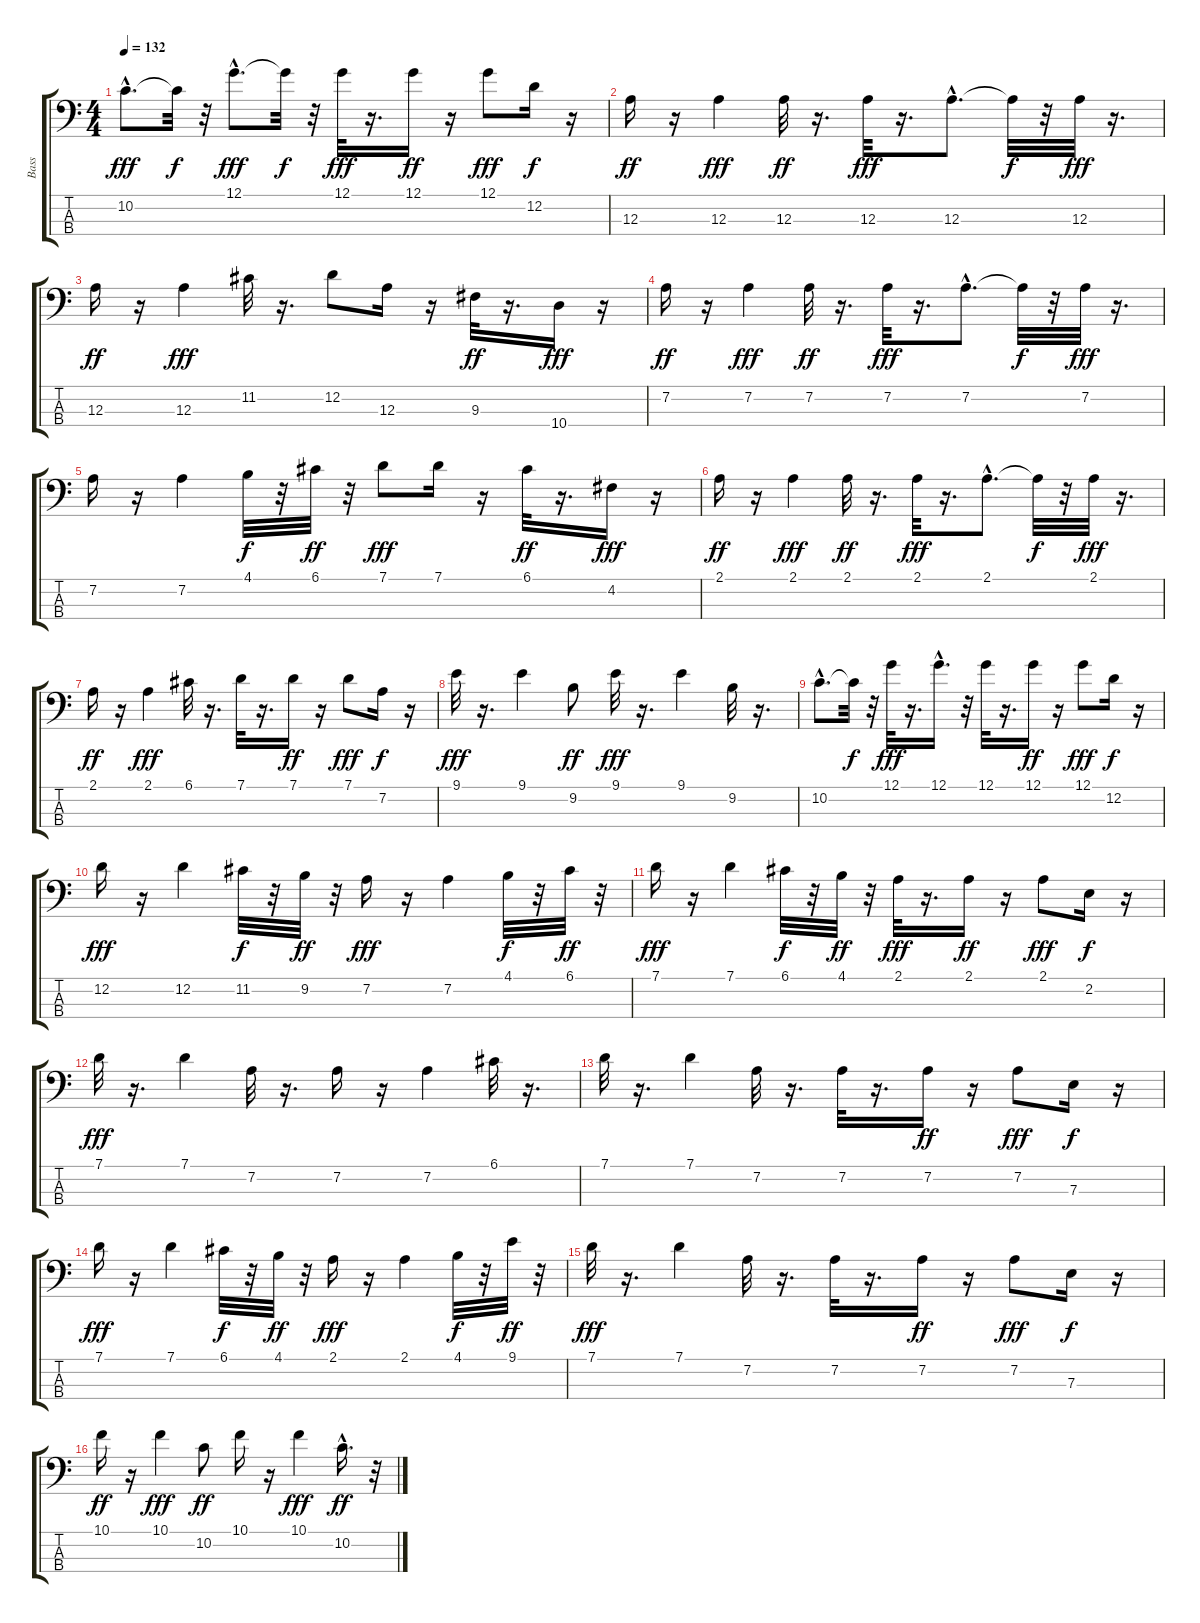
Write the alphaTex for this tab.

\track ("Bass" "Bass") {instrument electricbassfinger}
\staff {score tabs}
\tuning (G2 D2 A1 E1) {hide}
\ts (4 4)
\tempo 132
\clef f4
\ks c
10.2{hac}.8{d dy fff} 10.2{t}.32{dy f} r.32 12.1{hac}.8{d dy fff} 12.1{t}.32{dy f} r.32 12.1.32{dy fff} r.16{d} 12.1.16{dy ff} r.16 12.1.8{dy fff} 12.2.16{dy f} r.16 |
12.3.16{dy ff} r.16 12.3.4{dy fff} 12.3.32{dy ff} r.16{d} 12.3.32{dy fff} r.16{d} 12.3{hac}.8{d} 12.3{t}.32{dy f} r.32 12.3.32{dy fff} r.16{d} |
12.3.16{dy ff} r.16 12.3.4{dy fff} 11.2.32 r.16{d} 12.2.8 12.3.16 r.16 9.3.32{dy ff} r.16{d} 10.4.16{dy fff} r.16 |
7.2.16{dy ff} r.16 7.2.4{dy fff} 7.2.32{dy ff} r.16{d} 7.2.32{dy fff} r.16{d} 7.2{hac}.8{d} 7.2{t}.32{dy f} r.32 7.2.32{dy fff} r.16{d} |
7.2.16 r.16 7.2.4 4.1.32{dy f} r.32 6.1.32{dy ff} r.32 7.1.8{dy fff} 7.1.16 r.16 6.1.32{dy ff} r.16{d} 4.2.16{dy fff} r.16 |
2.1.16{dy ff} r.16 2.1.4{dy fff} 2.1.32{dy ff} r.16{d} 2.1.32{dy fff} r.16{d} 2.1{hac}.8{d} 2.1{t}.32{dy f} r.32 2.1.32{dy fff} r.16{d} |
2.1.16{dy ff} r.16 2.1.4{dy fff} 6.1.32 r.16{d} 7.1.32 r.16{d} 7.1.16{dy ff} r.16 7.1.8{dy fff} 7.2.16{dy f} r.16 |
9.1.32{dy fff} r.16{d} 9.1.4 9.2.8{dy ff} 9.1.32{dy fff} r.16{d} 9.1.4 9.2.32 r.16{d} |
10.2{hac}.8{d} 10.2{t}.32{dy f} r.32 12.1.32{dy fff} r.16{d} 12.1{hac}.16{d} r.32 12.1.32 r.16{d} 12.1.16{dy ff} r.16 12.1.8{dy fff} 12.2.16{dy f} r.16 |
12.2.16{dy fff} r.16 12.2.4 11.2.32{dy f} r.32 9.2.32{dy ff} r.32 7.2.16{dy fff} r.16 7.2.4 4.1.32{dy f} r.32 6.1.32{dy ff} r.32 |
7.1.16{dy fff} r.16 7.1.4 6.1.32{dy f} r.32 4.1.32{dy ff} r.32 2.1.32{dy fff} r.16{d} 2.1.16{dy ff} r.16 2.1.8{dy fff} 2.2.16{dy f} r.16 |
7.1.32{dy fff} r.16{d} 7.1.4 7.2.32 r.16{d} 7.2.16 r.16 7.2.4 6.1.32 r.16{d} |
7.1.32 r.16{d} 7.1.4 7.2.32 r.16{d} 7.2.32 r.16{d} 7.2.16{dy ff} r.16 7.2.8{dy fff} 7.3.16{dy f} r.16 |
7.1.16{dy fff} r.16 7.1.4 6.1.32{dy f} r.32 4.1.32{dy ff} r.32 2.1.16{dy fff} r.16 2.1.4 4.1.32{dy f} r.32 9.1.32{dy ff} r.32 |
7.1.32{dy fff} r.16{d} 7.1.4 7.2.32 r.16{d} 7.2.32 r.16{d} 7.2.16{dy ff} r.16 7.2.8{dy fff} 7.3.16{dy f} r.16 |
10.1.16{dy ff} r.16 10.1.4{dy fff} 10.2.8{dy ff} 10.1.16 r.16 10.1.4{dy fff} 10.2{hac}.16{d dy ff} r.32
